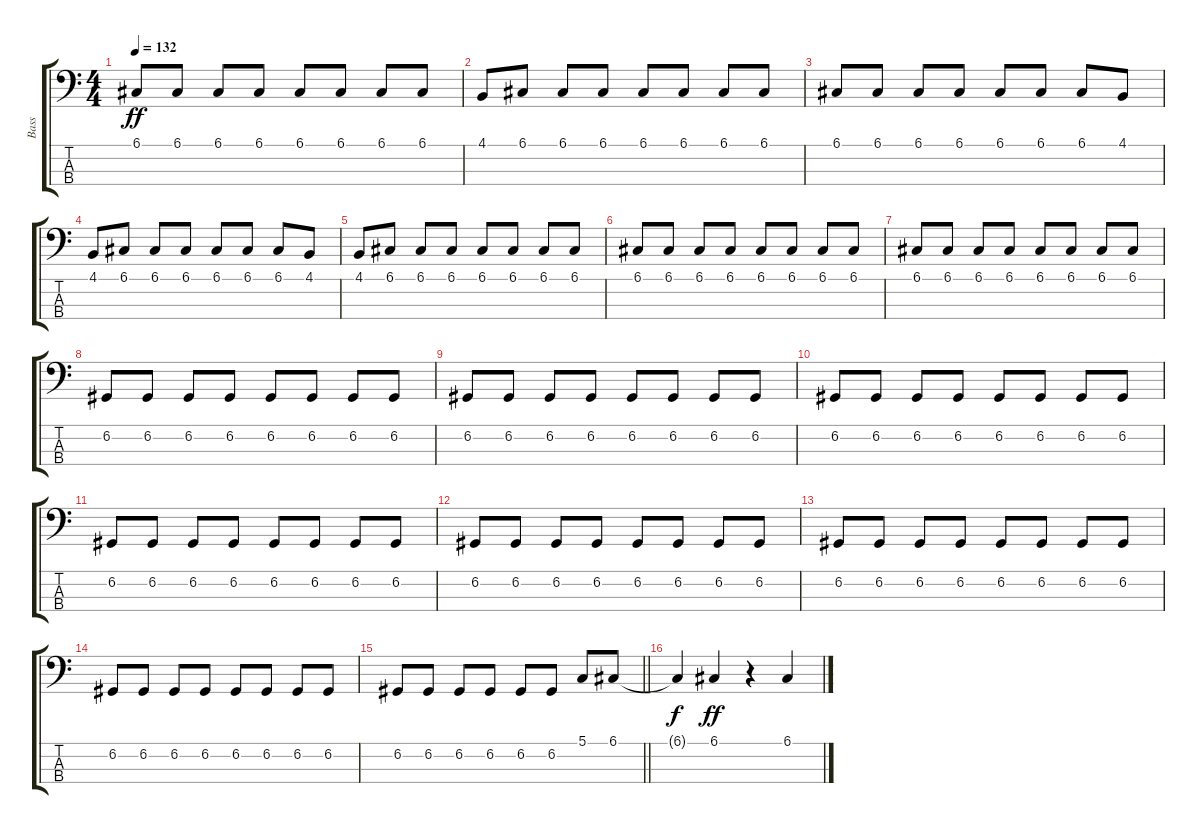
\track ("Bass" "Bass") {instrument lead8bassandlead}
\staff {score tabs}
\tuning (G2 D2 A1 E1) {hide}
\ts (4 4)
\tempo 132
\clef f4
\ks c
6.1.8{dy ff} 6.1.8 6.1.8 6.1.8 6.1.8 6.1.8 6.1.8 6.1.8 |
4.1.8 6.1.8 6.1.8 6.1.8 6.1.8 6.1.8 6.1.8 6.1.8 |
6.1.8 6.1.8 6.1.8 6.1.8 6.1.8 6.1.8 6.1.8 4.1.8 |
4.1.8 6.1.8 6.1.8 6.1.8 6.1.8 6.1.8 6.1.8 4.1.8 |
4.1.8 6.1.8 6.1.8 6.1.8 6.1.8 6.1.8 6.1.8 6.1.8 |
6.1.8 6.1.8 6.1.8 6.1.8 6.1.8 6.1.8 6.1.8 6.1.8 |
6.1.8 6.1.8 6.1.8 6.1.8 6.1.8 6.1.8 6.1.8 6.1.8 |
6.2.8 6.2.8 6.2.8 6.2.8 6.2.8 6.2.8 6.2.8 6.2.8 |
6.2.8 6.2.8 6.2.8 6.2.8 6.2.8 6.2.8 6.2.8 6.2.8 |
6.2.8 6.2.8 6.2.8 6.2.8 6.2.8 6.2.8 6.2.8 6.2.8 |
6.2.8 6.2.8 6.2.8 6.2.8 6.2.8 6.2.8 6.2.8 6.2.8 |
6.2.8 6.2.8 6.2.8 6.2.8 6.2.8 6.2.8 6.2.8 6.2.8 |
6.2.8 6.2.8 6.2.8 6.2.8 6.2.8 6.2.8 6.2.8 6.2.8 |
6.2.8 6.2.8 6.2.8 6.2.8 6.2.8 6.2.8 6.2.8 6.2.8 |
\barLineRight lightlight
6.2.8 6.2.8 6.2.8 6.2.8 6.2.8 6.2.8 5.1.8 6.1.8 |
\section ("" "")
6.1{t}.4{dy f} 6.1.4{dy ff} r.4 6.1.4
